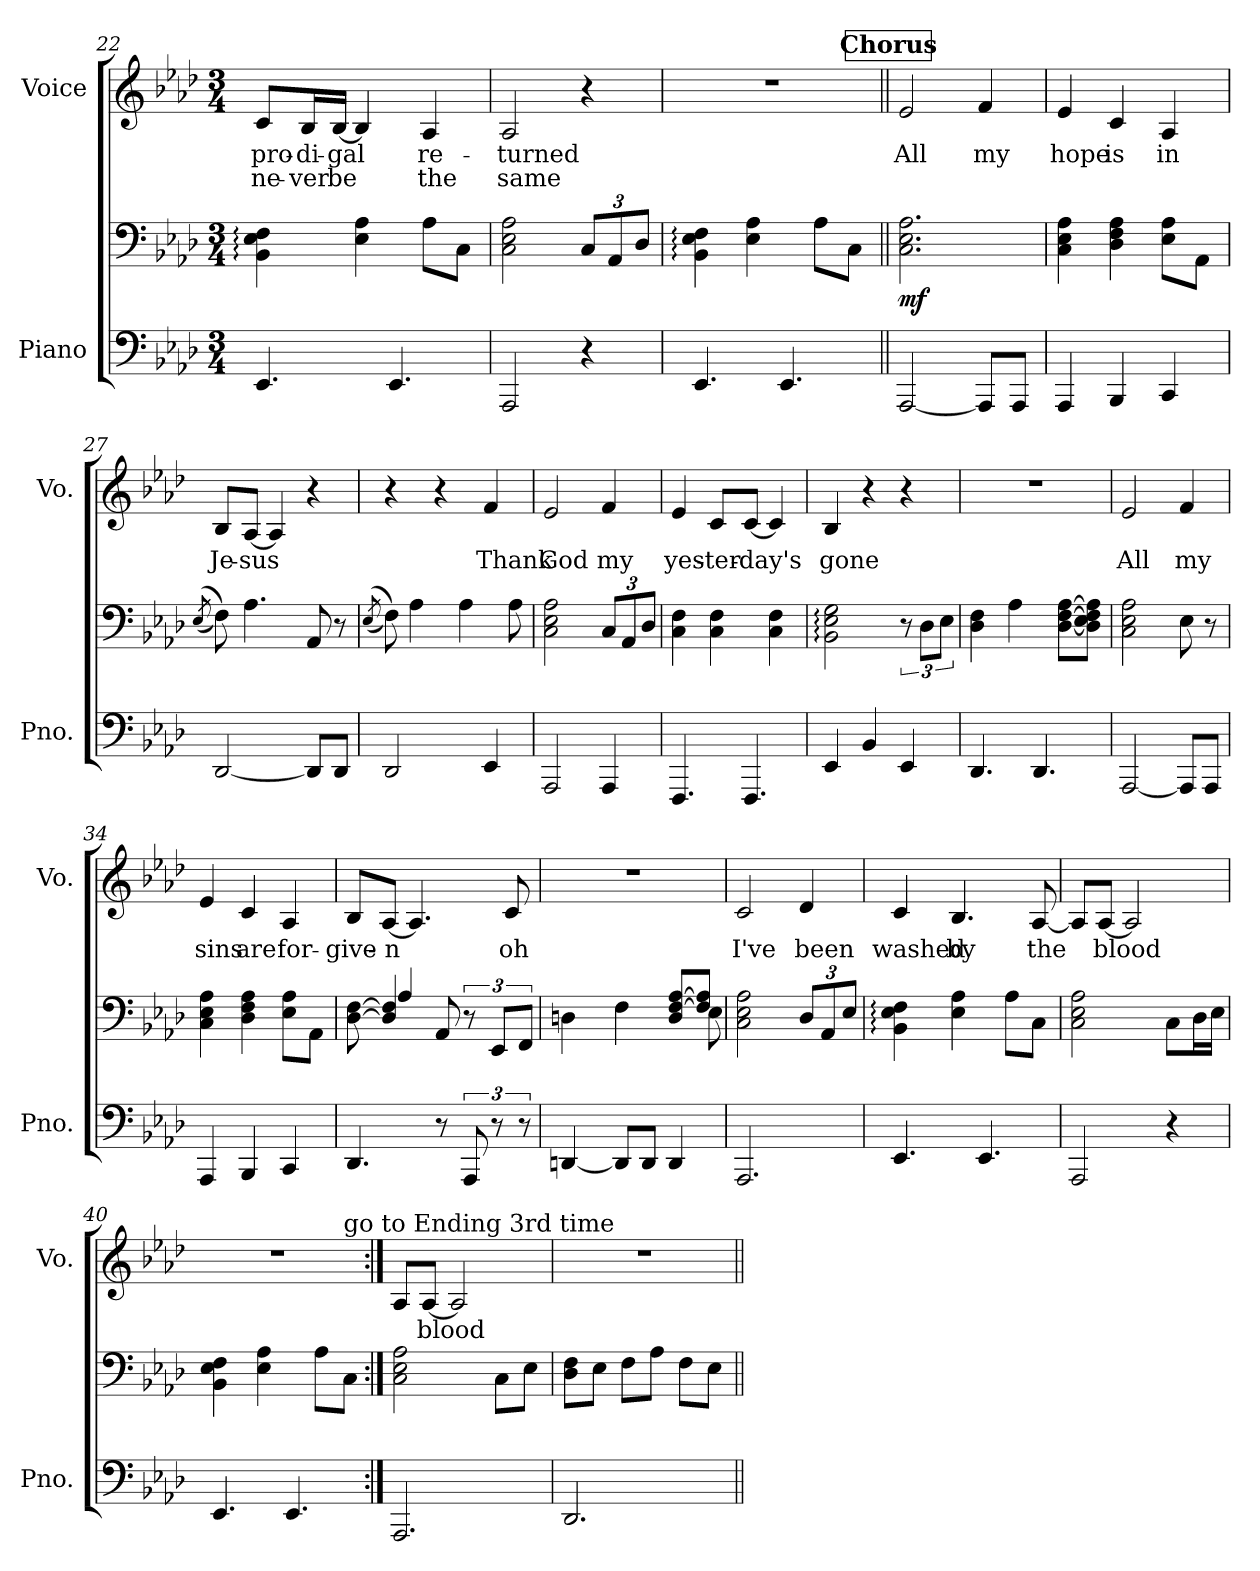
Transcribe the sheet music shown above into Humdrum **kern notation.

**kern	**kern	**dynam	**kern	**text	**text
*part2	*part2	*part2	*part1	*part1	*part1
*staff3	*staff2	*staff2/3	*staff1	*staff1	*staff1
*I"Piano	*	*	*I"Voice	*	*
*I'Pno.	*	*	*I'Vo.	*	*
*clefF4	*clefF4	*	*clefG2	*	*
*k[b-e-a-d-]	*k[b-e-a-d-]	*	*k[b-e-a-d-]	*	*
*M3/4	*M3/4	*	*M3/4	*	*
=22	=22	=22	=22	=22	=22
!	!	!	!	!LO:LY:b	!LO:LY:b
4.EE-/	4BB-\: 4E-\: 4F\:	.	8c/L	pro-	ne-
!	!	!	!	!LO:LY:b	!LO:LY:b
.	.	.	16B-/L	-di-	-ver
!	!	!	!	!LO:LY:b	!LO:LY:b
.	.	.	[16B-/JJ	-gal	be
.	4E-\ 4A-\	.	4B-/]	.	.
4.EE-/	.	.	.	.	.
!	!	!	!	!LO:LY:b	!LO:LY:b
.	8A-\L	.	4A-/	re-	the
.	8C\J	.	.	.	.
=23	=23	=23	=23	=23	=23
!	!	!	!	!LO:LY:b	!LO:LY:b
2AAA-/	2C\ 2E-\ 2A-\	.	2A-/	-turned	same
*	*Xbrackettup	*	*	*	*
4r	12C/L	.	4r	.	.
.	12AA-/	.	.	.	.
.	12D-/J	.	.	.	.
=24	=24	=24	=24	=24	=24
4.EE-/	4BB-\: 4E-\: 4F\:	.	2.r	.	.
.	4E-\ 4A-\	.	.	.	.
4.EE-/	.	.	.	.	.
.	8A-\L	.	.	.	.
.	8C\J	.	.	.	.
!!LO:LB:g=z
!!LO:REH:place=s1:a:B:fs=14:t=Chorus
=25||	=25||	=25||	=25||	=25||	=25||
!	!	!LO:DY:b	!	!LO:LY:b	!
[2AAA-/	2.C\ 2.E-\ 2.A-\	mf	2e-/	All	.
!	!	!	!	!LO:LY:b	!
8AAA-/L]	.	.	4f/	my	.
8AAA-/J	.	.	.	.	.
=26	=26	=26	=26	=26	=26
!	!	!	!	!LO:LY:b	!
4AAA-/	4C\ 4E-\ 4A-\	.	4e-/	hope	.
!	!	!	!	!LO:LY:b	!
4BBB-/	4D-\ 4F\ 4A-\	.	4c/	is	.
!	!	!	!	!LO:LY:b	!
4CC/	8E-\ 8A-\L	.	4A-/	in	.
.	8AA-\J	.	.	.	.
=27	=27	=27	=27	=27	=27
.	(<(<8qE-/	.	.	.	.
!	!	!	!	!LO:LY:b	!
[2DD-/	8F\))	.	8B-/L	Je-	.
!	!	!	!	!LO:LY:b	!
.	4.A-\	.	[8A-/J	-sus	.
.	.	.	4A-/]	.	.
8DD-/L]	8AA-/	.	4r	.	.
8DD-/J	8r	.	.	.	.
=28	=28	=28	=28	=28	=28
.	(<(<8qE-/	.	.	.	.
2DD-/	8F\))	.	4r	.	.
.	4A-\	.	.	.	.
.	.	.	4r	.	.
.	4A-\	.	.	.	.
!	!	!	!	!LO:LY:b	!
4EE-/	.	.	4f/	Thank	.
.	8A-\	.	.	.	.
=29	=29	=29	=29	=29	=29
!	!	!	!	!LO:LY:b	!
2AAA-/	2C\ 2E-\ 2A-\	.	2e-/	God	.
!	!	!	!	!LO:LY:b	!
4AAA-/	12C/L	.	4f/	my	.
.	12AA-/	.	.	.	.
.	12D-/J	.	.	.	.
!!LO:PB:g=z
=30	=30	=30	=30	=30	=30
!	!	!	!	!LO:LY:b	!
4.FFF/	4C\ 4F\	.	4e-/	yes-	.
!	!	!	!	!LO:LY:b	!
.	4C\ 4F\	.	8c/L	-ter-	.
!	!	!	!	!LO:LY:b	!
4.FFF/	.	.	[8c/J	-day's	.
.	4C\ 4F\	.	4c/]	.	.
=31	=31	=31	=31	=31	=31
!	!	!	!	!LO:LY:b	!
4EE-/	2BB-\: 2E-\: 2G\:	.	4B-/	gone	.
4BB-/	.	.	4r	.	.
*	*brackettup	*	*	*	*
4EE-/	12r	.	4r	.	.
.	12D-\L	.	.	.	.
.	12E-\J	.	.	.	.
=32	=32	=32	=32	=32	=32
4.DD-/	4D-\ 4F\	.	2.r	.	.
.	4A-\	.	.	.	.
4.DD-/	.	.	.	.	.
.	[8D-\ [8F\ [8A-\L	.	.	.	.
.	8D-\] 8E-\ 8F\] 8A-\]J	.	.	.	.
=33	=33	=33	=33	=33	=33
!	!	!	!	!LO:LY:b	!
[2AAA-/	2C\ 2E-\ 2A-\	.	2e-/	All	.
!	!	!	!	!LO:LY:b	!
8AAA-/L]	8E-\	.	4f/	my	.
8AAA-/J	8r	.	.	.	.
=34	=34	=34	=34	=34	=34
!	!	!	!	!LO:LY:b	!
4AAA-/	4C\ 4E-\ 4A-\	.	4e-/	sins	.
!	!	!	!	!LO:LY:b	!
4BBB-/	4D-\ 4F\ 4A-\	.	4c/	are	.
!	!	!	!	!LO:LY:b	!
4CC/	8E-\ 8A-\L	.	4A-/	for-	.
.	8AA-\J	.	.	.	.
!!LO:LB:g=z
=35	=35	=35	=35	=35	=35
*	*^	*	*	*	*
!	!	!	!	!	!LO:LY:b	!
4.DD-/	[8D-\ [8F\	8ryy	.	8B-/L	-give-	.
!	!	!	!	!	!LO:LY:b	!
.	4D-/] 4F/]	4A-/	.	[8A-/J	-n	.
.	.	.	.	4.A-/]	.	.
8r	8AA-/	4.ryy	.	.	.	.
12AAA-/	12r	.	.	.	.	.
12r	12EE-/L	.	.	.	.	.
!	!	!	!	!	!LO:LY:b	!
.	.	.	.	8c/	oh	.
12r	12FF/J	.	.	.	.	.
=36	=36	=36	=36	=36	=36	=36
[4DDn/	4Dn\	8ryy	.	2.r	.	.
*	*v	*v	*	*	*	*
8DD/L]	4F\	.	.	.	.
8DD/J	.	.	.	.	.
4DD/	8D/ [8F/ [8A-/L	.	.	.	.
*	*^	*	*	*	*
.	8F/] 8A-/]J	8E-\	.	.	.	.
=37	=37	=37	=37	=37	=37	=37
!	!	!	!	!	!LO:LY:b	!
*	*v	*v	*	*	*	*
2.AAA-/	2C\ 2E-\ 2A-\	.	2c/	I've	.
*	*Xbrackettup	*	*	*	*
!	!	!	!	!LO:LY:b	!
.	12D-/L	.	4d-/	been	.
.	12AA-/	.	.	.	.
.	12E-/J	.	.	.	.
=38	=38	=38	=38	=38	=38
!	!	!	!	!LO:LY:b	!
4.EE-/	4BB-\: 4E-\: 4F\:	.	4c/	washed	.
!	!	!	!	!LO:LY:b	!
.	4E-\ 4A-\	.	4.B-/	by	.
4.EE-/	.	.	.	.	.
.	8A-\L	.	.	.	.
!	!	!	!	!LO:LY:b	!
.	8C\J	.	[8A-/	the	.
=39	=39	=39	=39	=39	=39
2AAA-/	2C\ 2E-\ 2A-\	.	8A-/L]	.	.
!	!	!	!	!LO:LY:b	!
.	.	.	[8A-/J	blood	.
.	.	.	2A-/]	.	.
4r	8C\L	.	.	.	.
.	16D-\L	.	.	.	.
.	16E-\JJ	.	.	.	.
!!LO:LB:g=z
=40	=40	=40	=40	=40	=40
*	*	*	*^	*	*
4.EE-/	4BB-\ 4E-\ 4F\	.	2.r	2ryy	.	.
.	4E-\ 4A-\	.	.	.	.	.
4.EE-/	.	.	.	.	.	.
.	8A-\L	.	.	8ryy	.	.
!	!	!	!	!LO:TX:t=go to Ending 3rd time	!	!
.	8C\J	.	.	8ryy	.	.
=41:|!	=41:|!	=41:|!	=41:|!	=41:|!	=41:|!	=41:|!
!	!	!	!LO:TX:B:t=Straight	!	!	!
*	*	*	*v	*v	*	*
2.AAA-/	2C\ 2E-\ 2A-\	.	8A-/L	.	.
!	!	!	!	!LO:LY:b	!
.	.	.	[8A-/J	blood	.
.	.	.	2A-/]	.	.
.	8C\L	.	.	.	.
.	8E-\J	.	.	.	.
=42	=42	=42	=42	=42	=42
2.DD-/	8D-\ 8F\L	.	2.r	.	.
.	8E-\J	.	.	.	.
.	8F\L	.	.	.	.
.	8A-\J	.	.	.	.
.	8F\L	.	.	.	.
.	8E-\J	.	.	.	.
=||	=||	=||	=||	=||	=||
*-	*-	*-	*-	*-	*-
